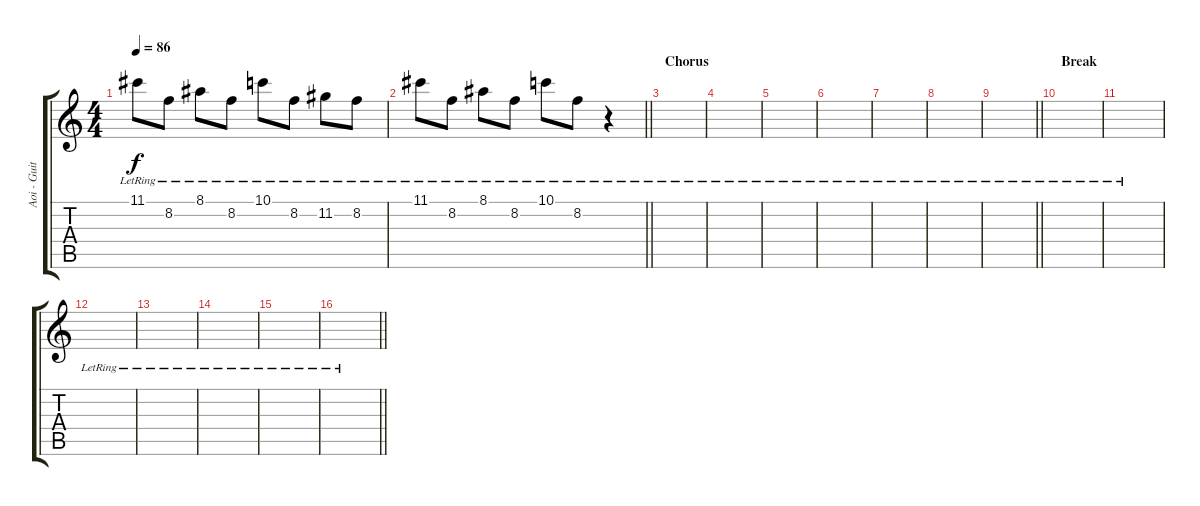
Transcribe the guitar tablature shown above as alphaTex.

\track ("Aoi - Guitar 2 [High Neck]" "Aoi - Guit") {instrument acousticguitarsteel}
\staff {score tabs}
\tuning (D4 A3 F3 C3 G2 D2) {hide}
\ts (4 4)
\tempo 86
\clef g2
\ks c
11.1{lr}.8{dy f} 8.2{lr}.8 8.1{lr}.8 8.2{lr}.8 10.1{lr}.8 8.2{lr}.8 11.2{lr}.8 8.2{lr}.8 |
\barLineRight lightlight
11.1{lr}.8 8.2{lr}.8 8.1{lr}.8 8.2{lr}.8 10.1{lr}.8 8.2{lr}.8 r.4 |
\section ("" "Chorus")
|
|
|
|
|
|
\barLineRight lightlight
|
\section ("" "Break")
|
|
|
|
|
|
\barLineRight lightlight
